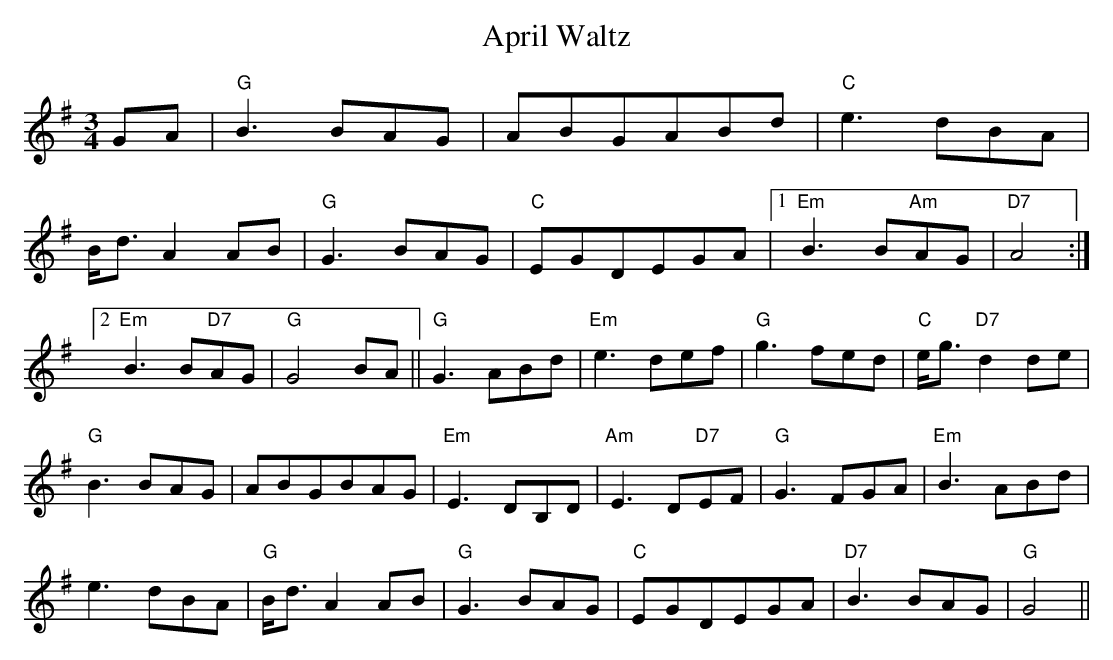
X:1
T:April Waltz
M:3/4
L:1/4
K:G
G/2A/2|"G"B3/2B/2A/2G/2|A/2B/2G/2A/2B/2d/2|"C"e3/2d/2B/2A/2|
B/4d3/4AA/2B/2|"G"G3/2B/2A/2G/2|"C"E/2G/2D/2E/2G/2A/2| [1"Em"B3/2B/2"Am"A/2G/2\
|"D7"A2:|
[2"Em"B3/2B/2"D7"A/2G/2|"G"G2B/2A/2||"G"G3/2A/2B/2d/2|"Em"e3/2d/2e/2f/2|\
"G"g3/2f/2e/2d/2|"C"e/4g3/4"D7"dd/2e/2|
"G"B3/2B/2A/2G/2|A/2B/2G/2B/2A/2G/2|"Em"E3/2D/2B,/2D/2|"Am"E3/2D/2"D7"E/2F/2|\
"G"G3/2F/2G/2A/2|"Em"B3/2A/2B/2d/2|
e3/2d/2B/2A/2|"G"B/4d3/4AA/2B/2|"G"G3/2B/2A/2G/2|"C"E/2G/2D/2E/2G/2A/2|\
"D7"B3/2B/2A/2G/2|"G"G2||
